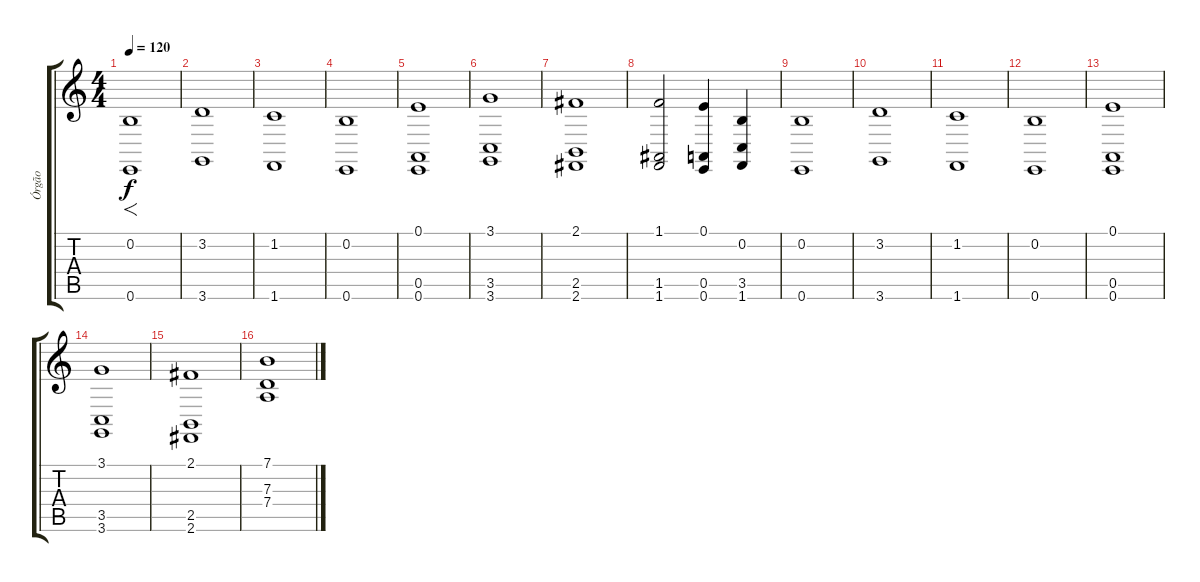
\track ("Órgão" "Órgão") {instrument churchorgan}
\staff {score tabs}
\tuning (E4 B3 G3 D3 A2 E2) {hide}
\ts (4 4)
\tempo 120
\clef g2
\ks c
(0.2 0.6).1{f dy f instrument churchorgan} |
(3.2 3.6).1 |
(1.2 1.6).1 |
(0.2 0.6).1 |
(0.1 0.5 0.6).1 |
(3.1 3.5 3.6).1 |
(2.1 2.5 2.6).1 |
(1.1 1.5 1.6).2 (0.1 0.5 0.6).4 (0.2 3.5 1.6).4 |
(0.2 0.6).1 |
(3.2 3.6).1 |
(1.2 1.6).1 |
(0.2 0.6).1 |
(0.1 0.5 0.6).1 |
(3.1 3.5 3.6).1 |
(2.1 2.5 2.6).1 |
(7.1 7.3 7.4).1
